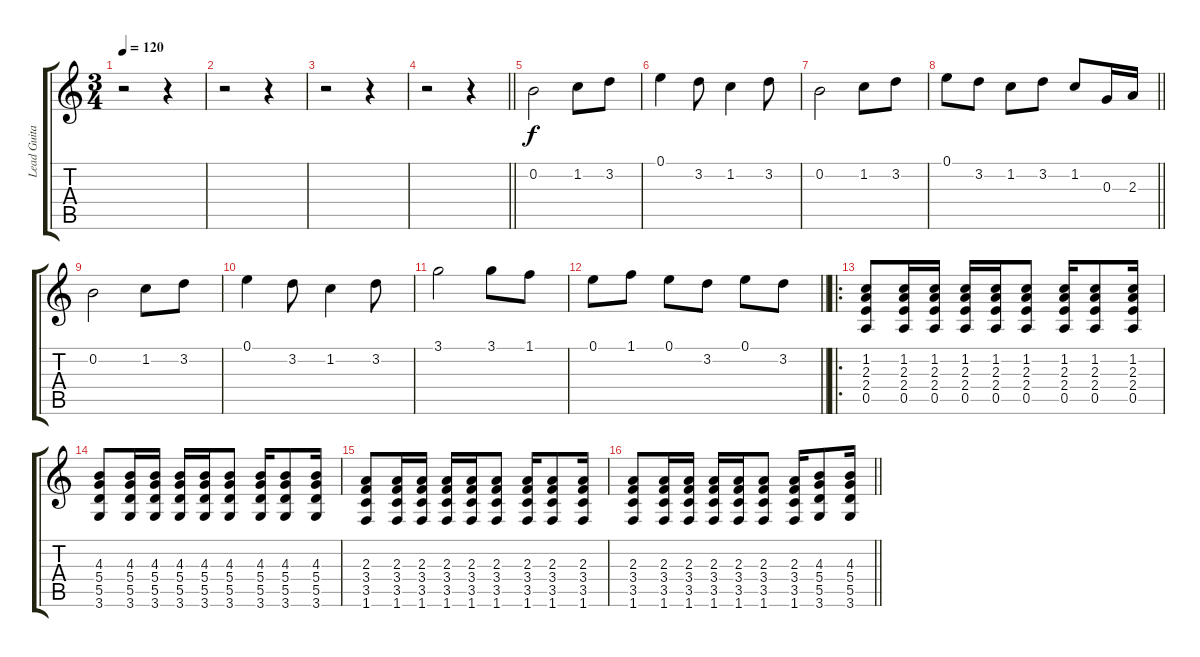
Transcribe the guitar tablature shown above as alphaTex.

\track ("Lead Guitar" "Lead Guita") {instrument distortionguitar}
\staff {score tabs}
\tuning (E4 B3 G3 D3 A2 E2) {hide}
\ts (3 4)
\tempo 120
\clef g2
\ks c
r.2{dy f} r.4 |
r.2 r.4 |
r.2 r.4 |
\barLineRight lightlight
r.2 r.4 |
0.2.2 1.2.8 3.2.8 |
0.1.4 3.2.8 1.2.4 3.2.8 |
0.2.2 1.2.8 3.2.8 |
\barLineRight lightlight
0.1.8 3.2.8 1.2.8 3.2.8 1.2.8 0.3.16 2.3.16 |
0.2.2 1.2.8 3.2.8 |
0.1.4 3.2.8 1.2.4 3.2.8 |
3.1.2 3.1.8 1.1.8 |
\barLineRight lightlight
0.1.8 1.1.8 0.1.8 3.2.8 0.1.8 3.2.8 |
\ro
(1.2 2.3 2.4 0.5).8 (1.2 2.3 2.4 0.5).16 (1.2 2.3 2.4 0.5).16 (1.2 2.3 2.4 0.5).16 (1.2 2.3 2.4 0.5).16 (1.2 2.3 2.4 0.5).8 (1.2 2.3 2.4 0.5).16 (1.2 2.3 2.4 0.5).8 (1.2 2.3 2.4 0.5).16 |
(4.3 5.4 5.5 3.6).8 (4.3 5.4 5.5 3.6).16 (4.3 5.4 5.5 3.6).16 (4.3 5.4 5.5 3.6).16 (4.3 5.4 5.5 3.6).16 (4.3 5.4 5.5 3.6).8 (4.3 5.4 5.5 3.6).16 (4.3 5.4 5.5 3.6).8 (4.3 5.4 5.5 3.6).16 |
(2.3 3.4 3.5 1.6).8 (2.3 3.4 3.5 1.6).16 (2.3 3.4 3.5 1.6).16 (2.3 3.4 3.5 1.6).16 (2.3 3.4 3.5 1.6).16 (2.3 3.4 3.5 1.6).8 (2.3 3.4 3.5 1.6).16 (2.3 3.4 3.5 1.6).8 (2.3 3.4 3.5 1.6).16 |
\barLineRight lightlight
(2.3 3.4 3.5 1.6).8 (2.3 3.4 3.5 1.6).16 (2.3 3.4 3.5 1.6).16 (2.3 3.4 3.5 1.6).16 (2.3 3.4 3.5 1.6).16 (2.3 3.4 3.5 1.6).8 (2.3 3.4 3.5 1.6).16 (4.3 5.4 5.5 3.6).8 (4.3 5.4 5.5 3.6).16
